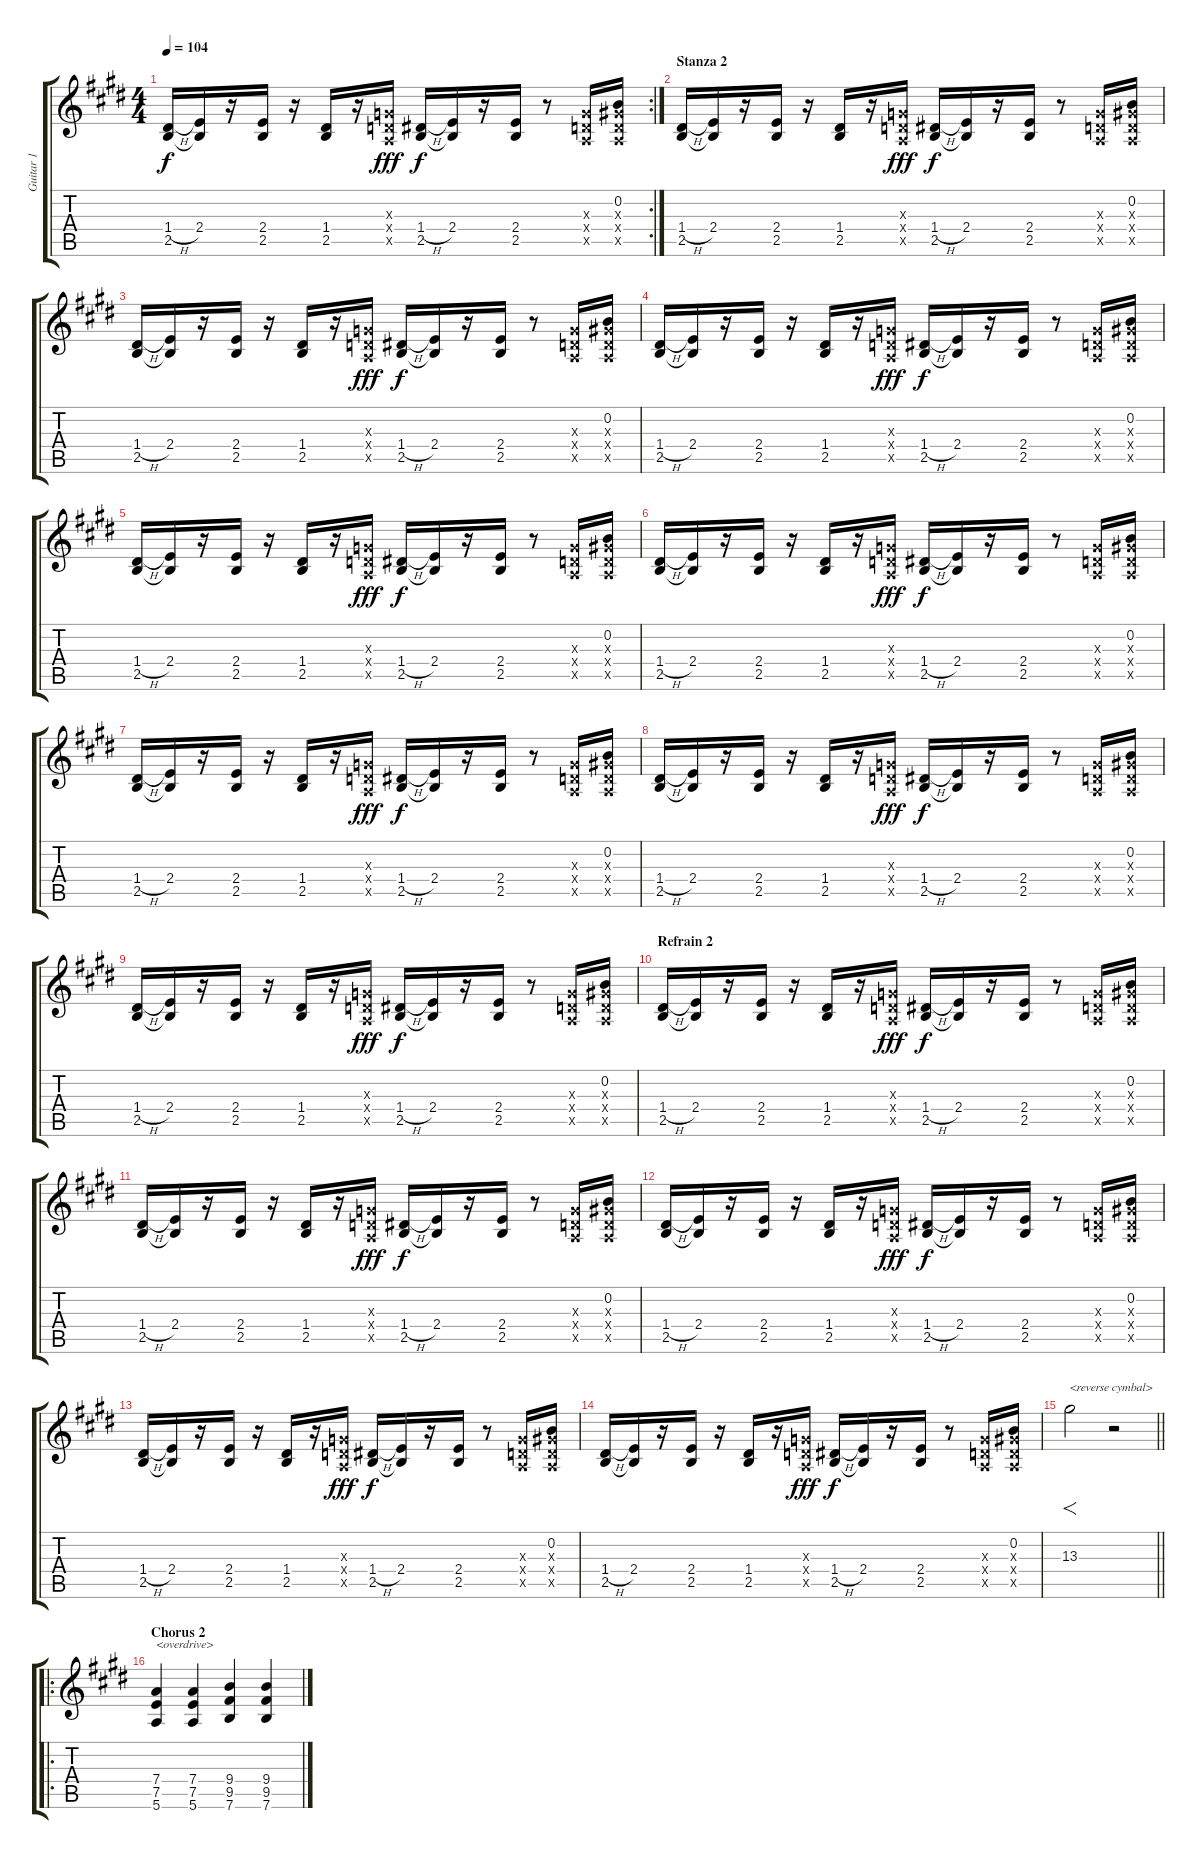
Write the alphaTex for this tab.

\track ("Guitar 1" "Guitar 1") {instrument acousticguitarsteel}
\staff {score tabs}
\tuning (E4 B3 G3 D3 A2 E2) {hide}
\rc 2
\ts (4 4)
\tempo 104
\clef g2
\ks e
(1.4{h} 2.5).16{dy f} (2.4 2.5{t}).16 r.16 (2.4 2.5).16 r.16 (1.4 2.5).16 r.16 (0.3{x} 0.4{x} 0.5{x}).16{dy fff} (1.4{h} 2.5).16{dy f} (2.4 2.5{t}).16 r.16 (2.4 2.5).16 r.8 (0.3{x} 0.4{x} 0.5{x}).16 (0.2 1.3{x} 0.4{x} 0.5{x}).16 |
\section ("" "Stanza 2")
(1.4{h} 2.5).16 (2.4 2.5{t}).16 r.16 (2.4 2.5).16 r.16 (1.4 2.5).16 r.16 (0.3{x} 0.4{x} 0.5{x}).16{dy fff} (1.4{h} 2.5).16{dy f} (2.4 2.5{t}).16 r.16 (2.4 2.5).16 r.8 (0.3{x} 0.4{x} 0.5{x}).16 (0.2 1.3{x} 0.4{x} 0.5{x}).16 |
(1.4{h} 2.5).16 (2.4 2.5{t}).16 r.16 (2.4 2.5).16 r.16 (1.4 2.5).16 r.16 (0.3{x} 0.4{x} 0.5{x}).16{dy fff} (1.4{h} 2.5).16{dy f} (2.4 2.5{t}).16 r.16 (2.4 2.5).16 r.8 (0.3{x} 0.4{x} 0.5{x}).16 (0.2 1.3{x} 0.4{x} 0.5{x}).16 |
(1.4{h} 2.5).16 (2.4 2.5{t}).16 r.16 (2.4 2.5).16 r.16 (1.4 2.5).16 r.16 (0.3{x} 0.4{x} 0.5{x}).16{dy fff} (1.4{h} 2.5).16{dy f} (2.4 2.5{t}).16 r.16 (2.4 2.5).16 r.8 (0.3{x} 0.4{x} 0.5{x}).16 (0.2 1.3{x} 0.4{x} 0.5{x}).16 |
(1.4{h} 2.5).16 (2.4 2.5{t}).16 r.16 (2.4 2.5).16 r.16 (1.4 2.5).16 r.16 (0.3{x} 0.4{x} 0.5{x}).16{dy fff} (1.4{h} 2.5).16{dy f} (2.4 2.5{t}).16 r.16 (2.4 2.5).16 r.8 (0.3{x} 0.4{x} 0.5{x}).16 (0.2 1.3{x} 0.4{x} 0.5{x}).16 |
(1.4{h} 2.5).16 (2.4 2.5{t}).16 r.16 (2.4 2.5).16 r.16 (1.4 2.5).16 r.16 (0.3{x} 0.4{x} 0.5{x}).16{dy fff} (1.4{h} 2.5).16{dy f} (2.4 2.5{t}).16 r.16 (2.4 2.5).16 r.8 (0.3{x} 0.4{x} 0.5{x}).16 (0.2 1.3{x} 0.4{x} 0.5{x}).16 |
(1.4{h} 2.5).16 (2.4 2.5{t}).16 r.16 (2.4 2.5).16 r.16 (1.4 2.5).16 r.16 (0.3{x} 0.4{x} 0.5{x}).16{dy fff} (1.4{h} 2.5).16{dy f} (2.4 2.5{t}).16 r.16 (2.4 2.5).16 r.8 (0.3{x} 0.4{x} 0.5{x}).16 (0.2 1.3{x} 0.4{x} 0.5{x}).16 |
(1.4{h} 2.5).16 (2.4 2.5{t}).16 r.16 (2.4 2.5).16 r.16 (1.4 2.5).16 r.16 (0.3{x} 0.4{x} 0.5{x}).16{dy fff} (1.4{h} 2.5).16{dy f} (2.4 2.5{t}).16 r.16 (2.4 2.5).16 r.8 (0.3{x} 0.4{x} 0.5{x}).16 (0.2 1.3{x} 0.4{x} 0.5{x}).16 |
(1.4{h} 2.5).16 (2.4 2.5{t}).16 r.16 (2.4 2.5).16 r.16 (1.4 2.5).16 r.16 (0.3{x} 0.4{x} 0.5{x}).16{dy fff} (1.4{h} 2.5).16{dy f} (2.4 2.5{t}).16 r.16 (2.4 2.5).16 r.8 (0.3{x} 0.4{x} 0.5{x}).16 (0.2 1.3{x} 0.4{x} 0.5{x}).16 |
\section ("" "Refrain 2")
(1.4{h} 2.5).16 (2.4 2.5{t}).16 r.16 (2.4 2.5).16 r.16 (1.4 2.5).16 r.16 (0.3{x} 0.4{x} 0.5{x}).16{dy fff} (1.4{h} 2.5).16{dy f} (2.4 2.5{t}).16 r.16 (2.4 2.5).16 r.8 (0.3{x} 0.4{x} 0.5{x}).16 (0.2 1.3{x} 0.4{x} 0.5{x}).16 |
(1.4{h} 2.5).16 (2.4 2.5{t}).16 r.16 (2.4 2.5).16 r.16 (1.4 2.5).16 r.16 (0.3{x} 0.4{x} 0.5{x}).16{dy fff} (1.4{h} 2.5).16{dy f} (2.4 2.5{t}).16 r.16 (2.4 2.5).16 r.8 (0.3{x} 0.4{x} 0.5{x}).16 (0.2 1.3{x} 0.4{x} 0.5{x}).16 |
(1.4{h} 2.5).16 (2.4 2.5{t}).16 r.16 (2.4 2.5).16 r.16 (1.4 2.5).16 r.16 (0.3{x} 0.4{x} 0.5{x}).16{dy fff} (1.4{h} 2.5).16{dy f} (2.4 2.5{t}).16 r.16 (2.4 2.5).16 r.8 (0.3{x} 0.4{x} 0.5{x}).16 (0.2 1.3{x} 0.4{x} 0.5{x}).16 |
(1.4{h} 2.5).16 (2.4 2.5{t}).16 r.16 (2.4 2.5).16 r.16 (1.4 2.5).16 r.16 (0.3{x} 0.4{x} 0.5{x}).16{dy fff} (1.4{h} 2.5).16{dy f} (2.4 2.5{t}).16 r.16 (2.4 2.5).16 r.8 (0.3{x} 0.4{x} 0.5{x}).16 (0.2 1.3{x} 0.4{x} 0.5{x}).16 |
(1.4{h} 2.5).16 (2.4 2.5{t}).16 r.16 (2.4 2.5).16 r.16 (1.4 2.5).16 r.16 (0.3{x} 0.4{x} 0.5{x}).16{dy fff} (1.4{h} 2.5).16{dy f} (2.4 2.5{t}).16 r.16 (2.4 2.5).16 r.8 (0.3{x} 0.4{x} 0.5{x}).16 (0.2 1.3{x} 0.4{x} 0.5{x}).16 |
\barLineRight lightlight
13.3.2{f txt "<reverse cymbal>" volume 15 balance 8 instrument reversecymbal} r.2 |
\ro
\section ("" "Chorus 2")
(7.4 7.5 5.6).4{txt "<overdrive>" volume 12 balance 16 instrument distortionguitar} (7.4 7.5 5.6).4 (9.4 9.5 7.6).4 (9.4 9.5 7.6).4
